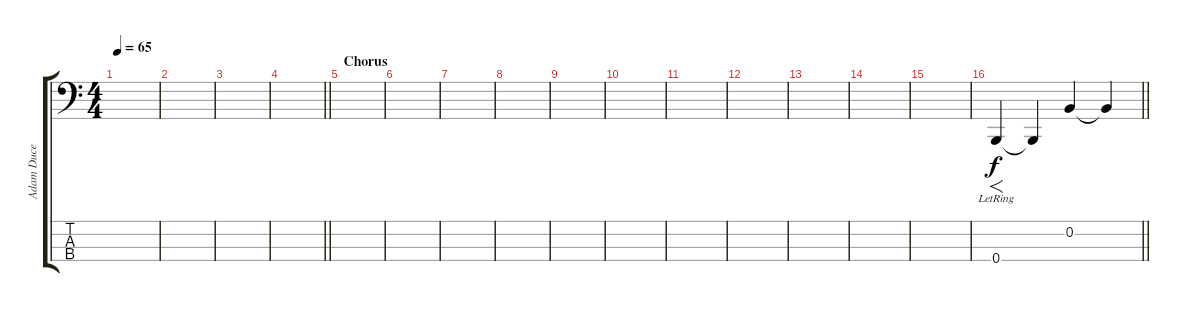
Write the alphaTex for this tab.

\track ("Adam Duce" "Adam Duce") {instrument electricbassfinger}
\staff {score tabs}
\tuning (E2 B1 Gb1 B0) {hide}
\ts (4 4)
\tempo 65
\clef f4
\ks c
|
|
|
\barLineRight lightlight
|
\section ("" "Chorus")
|
|
|
|
|
|
|
|
|
|
|
\barLineRight lightlight
0.4{lr}.4{f} 0.4{t}.4 0.2.4 0.2{t}.4
